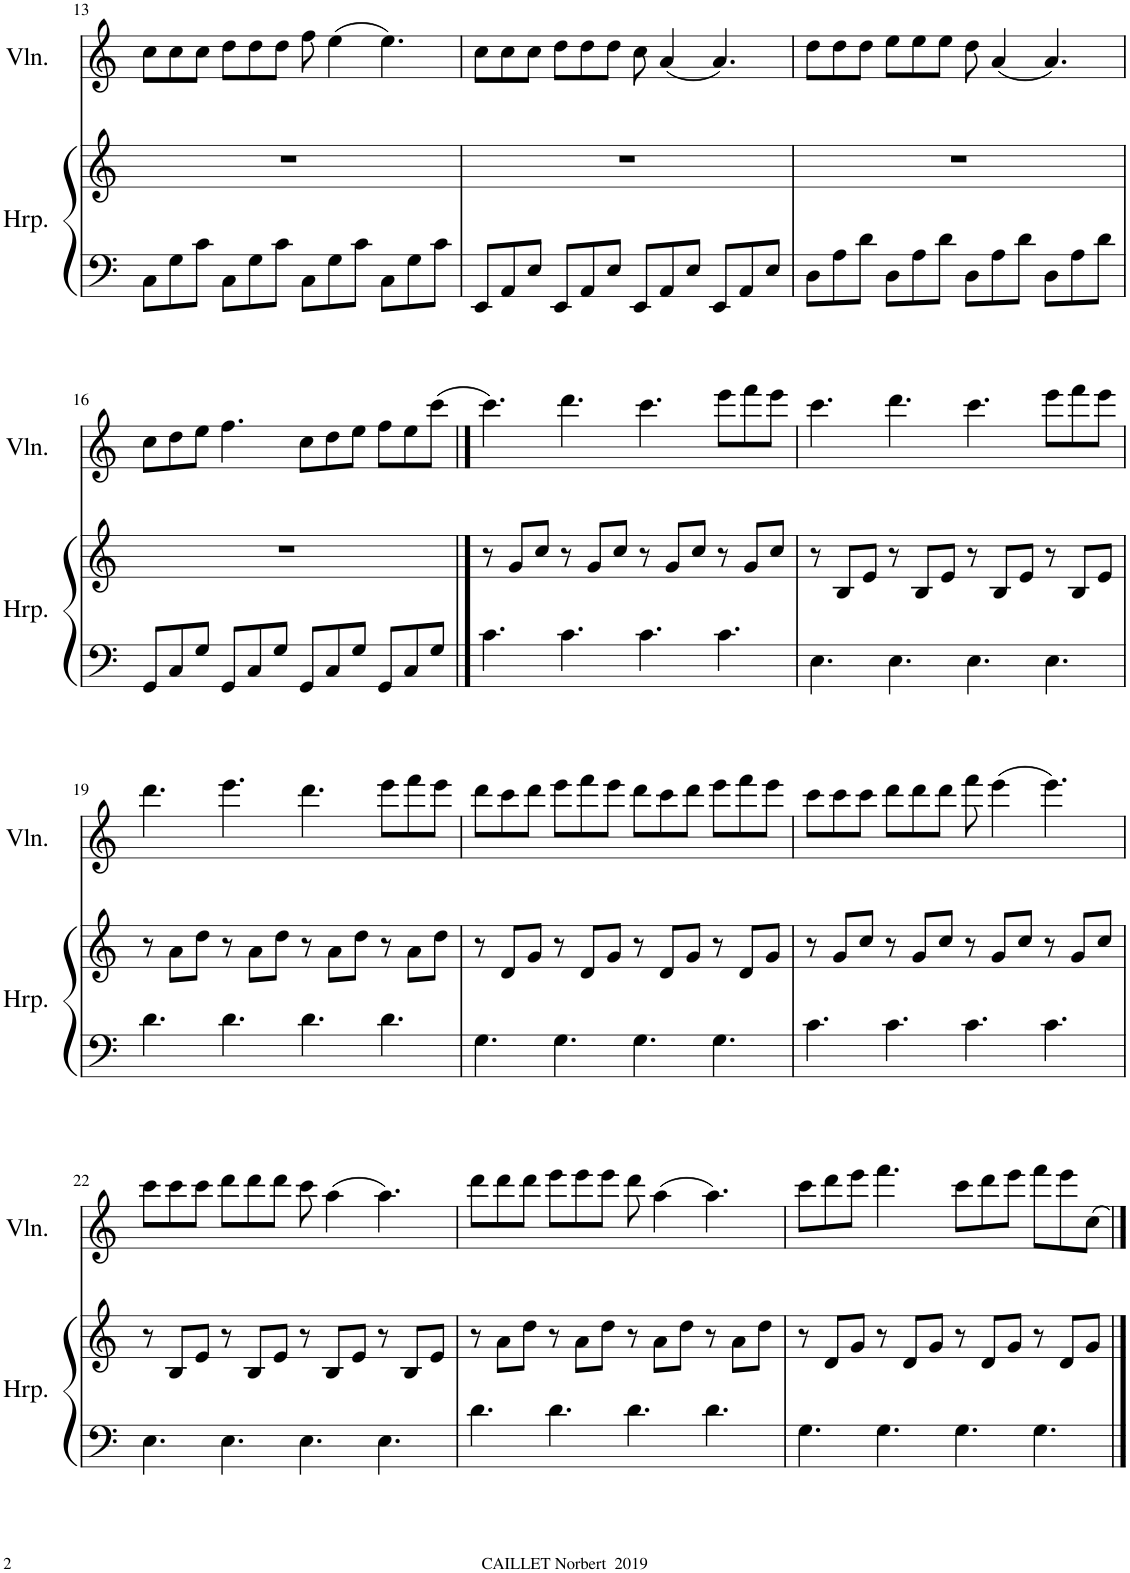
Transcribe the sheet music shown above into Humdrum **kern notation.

**kern	**kern	**kern
*part2	*part2	*part1
*staff3	*staff2	*staff1
*I"Harpe	*	*I"Violon
*I'Hrp.	*	*I'Vln.
!!LO:PB:g=z
*clefF4	*clefG2	*clefG2
*k[]	*k[]	*k[]
*M12/8	*M12/8	*M12/8
=13	=13	=13
8C\L	1.r	8cc\L
8G\	.	8cc\
8c\J	.	8cc\J
8C\L	.	8dd\L
8G\	.	8dd\
8c\J	.	8dd\J
8C\L	.	8ff\
8G\	.	(4ee\
8c\J	.	.
8C\L	.	4.ee\)
8G\	.	.
8c\J	.	.
=14	=14	=14
8EE/L	1.r	8cc\L
8AA/	.	8cc\
8E/J	.	8cc\J
8EE/L	.	8dd\L
8AA/	.	8dd\
8E/J	.	8dd\J
8EE/L	.	8cc\
8AA/	.	(4a/
8E/J	.	.
8EE/L	.	4.a/)
8AA/	.	.
8E/J	.	.
=15	=15	=15
8D\L	1.r	8dd\L
8A\	.	8dd\
8d\J	.	8dd\J
8D\L	.	8ee\L
8A\	.	8ee\
8d\J	.	8ee\J
8D\L	.	8dd\
8A\	.	(4a/
8d\J	.	.
8D\L	.	4.a/)
8A\	.	.
8d\J	.	.
!!LO:LB:g=z
=16	=16	=16
8GG/L	1.r	8cc\L
8C/	.	8dd\
8G/J	.	8ee\J
8GG/L	.	4.ff\
8C/	.	.
8G/J	.	.
8GG/L	.	8cc\L
8C/	.	8dd\
8G/J	.	8ee\J
8GG/L	.	8ff\L
8C/	.	8ee\
8G/J	.	(8ccc\J
==17	==17	==17
4.c\	8r	4.ccc\)
.	8g/L	.
.	8cc/J	.
4.c\	8r	4.ddd\
.	8g/L	.
.	8cc/J	.
4.c\	8r	4.ccc\
.	8g/L	.
.	8cc/J	.
4.c\	8r	8eee\L
.	8g/L	8fff\
.	8cc/J	8eee\J
=18	=18	=18
4.E\	8r	4.ccc\
.	8B/L	.
.	8e/J	.
4.E\	8r	4.ddd\
.	8B/L	.
.	8e/J	.
4.E\	8r	4.ccc\
.	8B/L	.
.	8e/J	.
4.E\	8r	8eee\L
.	8B/L	8fff\
.	8e/J	8eee\J
!!LO:LB:g=z
=19	=19	=19
4.d\	8r	4.ddd\
.	8a\L	.
.	8dd\J	.
4.d\	8r	4.eee\
.	8a\L	.
.	8dd\J	.
4.d\	8r	4.ddd\
.	8a\L	.
.	8dd\J	.
4.d\	8r	8eee\L
.	8a\L	8fff\
.	8dd\J	8eee\J
=20	=20	=20
4.G\	8r	8ddd\L
.	8d/L	8ccc\
.	8g/J	8ddd\J
4.G\	8r	8eee\L
.	8d/L	8fff\
.	8g/J	8eee\J
4.G\	8r	8ddd\L
.	8d/L	8ccc\
.	8g/J	8ddd\J
4.G\	8r	8eee\L
.	8d/L	8fff\
.	8g/J	8eee\J
=21	=21	=21
4.c\	8r	8ccc\L
.	8g/L	8ccc\
.	8cc/J	8ccc\J
4.c\	8r	8ddd\L
.	8g/L	8ddd\
.	8cc/J	8ddd\J
4.c\	8r	8fff\
.	8g/L	(4eee\
.	8cc/J	.
4.c\	8r	4.eee\)
.	8g/L	.
.	8cc/J	.
!!LO:LB:g=z
=22	=22	=22
4.E\	8r	8ccc\L
.	8B/L	8ccc\
.	8e/J	8ccc\J
4.E\	8r	8ddd\L
.	8B/L	8ddd\
.	8e/J	8ddd\J
4.E\	8r	8ccc\
.	8B/L	(4aa\
.	8e/J	.
4.E\	8r	4.aa\)
.	8B/L	.
.	8e/J	.
=23	=23	=23
4.d\	8r	8ddd\L
.	8a\L	8ddd\
.	8dd\J	8ddd\J
4.d\	8r	8eee\L
.	8a\L	8eee\
.	8dd\J	8eee\J
4.d\	8r	8ddd\
.	8a\L	(4aa\
.	8dd\J	.
4.d\	8r	4.aa\)
.	8a\L	.
.	8dd\J	.
=24	=24	=24
4.G\	8r	8ccc\L
.	8d/L	8ddd\
.	8g/J	8eee\J
4.G\	8r	4.fff\
.	8d/L	.
.	8g/J	.
4.G\	8r	8ccc\L
.	8d/L	8ddd\
.	8g/J	8eee\J
4.G\	8r	8fff\L
.	8d/L	8eee\
.	8g/J	8cc\J
==	==	==
*-	*-	*-
